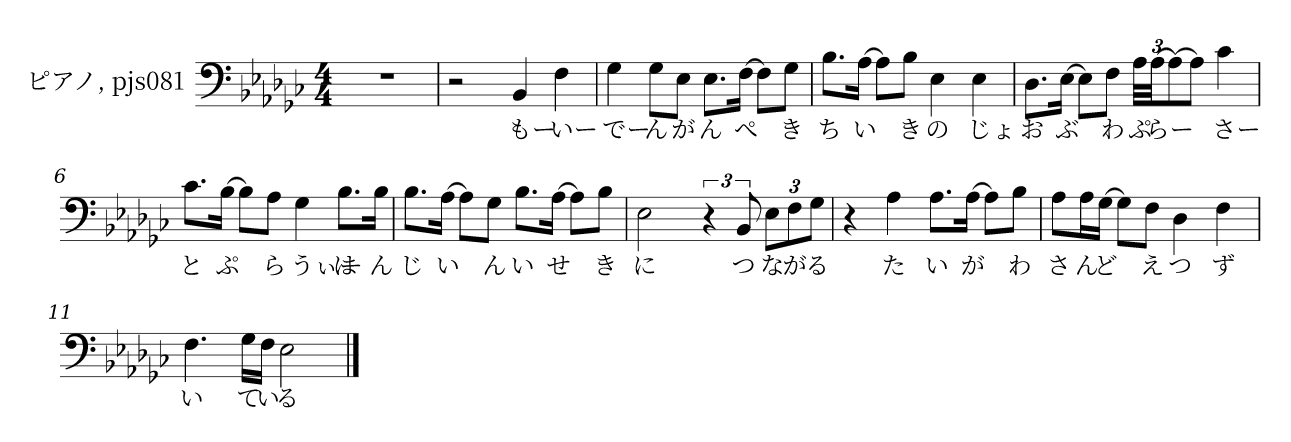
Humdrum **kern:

**kern	**text
*part1	*part1
*staff1	*staff1
*I"ピアノ, pjs081	*
*clefF4	*
*k[b-e-a-d-g-c-]	*
*M4/4	*
*MM130	*
=1	=1
1r	.
=2	=2
2r	.
!	!LO:LY:b
4BB-/	もー
!	!LO:LY:b
4F\	いー
=3	=3
!	!LO:LY:b
4G-\	でー
!	!LO:LY:b
8G-\L	ん
!	!LO:LY:b
8E-\J	が
!	!LO:LY:b
8.E-\L	ん
!	!LO:LY:b
[16F\Jk	ぺ
8F\L]	.
!	!LO:LY:b
8G-\J	き
=4	=4
!	!LO:LY:b
8.B-\L	ち
!	!LO:LY:b
[16A-\Jk	い
8A-\L]	.
!	!LO:LY:b
8B-\J	き
!	!LO:LY:b
4E-\	の
!	!LO:LY:b
4E-\	じょ
=5	=5
!	!LO:LY:b
8.D-\L	お
!	!LO:LY:b
[16E-\Jk	ぶ
8E-\L]	.
!	!LO:LY:b
8F\J	わ
*Xbrackettup	*
!	!LO:LY:b
48A-\LLL	ぷ
!	!LO:LY:b
[48A-\JJ	らー
12A-\_	.
8A-\J]	.
!	!LO:LY:b
4c-\	さー
!!LO:LB:g=z
=6	=6
!	!LO:LY:b
8.c-\L	と
!	!LO:LY:b
[16B-\Jk	ぷ
8B-\L]	.
!	!LO:LY:b
8A-\J	ら
!	!LO:LY:b
4G-\	うぃー
!	!LO:LY:b
8.B-\L	は
!	!LO:LY:b
16B-\Jk	ん
=7	=7
!	!LO:LY:b
8.B-\L	じ
!	!LO:LY:b
[16A-\Jk	い
8A-\L]	.
!	!LO:LY:b
8G-\J	ん
!	!LO:LY:b
8.B-\L	い
!	!LO:LY:b
[16A-\Jk	せ
8A-\L]	.
!	!LO:LY:b
8B-\J	き
=8	=8
!	!LO:LY:b
2E-\	に
*brackettup	*
6r	.
!	!LO:LY:b
12BB-/	つ
*Xbrackettup	*
!	!LO:LY:b
12E-\L	な
!	!LO:LY:b
12F\	が
!	!LO:LY:b
12G-\J	る
=9	=9
4r	.
!	!LO:LY:b
4A-\	た
!	!LO:LY:b
8.A-\L	い
!	!LO:LY:b
[16A-\Jk	が
8A-\L]	.
!	!LO:LY:b
8B-\J	わ
=10	=10
!	!LO:LY:b
8A-\L	さ
!	!LO:LY:b
16A-\L	ん
!	!LO:LY:b
[16G-\JJ	ど
8G-\L]	.
!	!LO:LY:b
8F\J	え
!	!LO:LY:b
4D-\	つ
!	!LO:LY:b
4F\	ず
!!LO:LB:g=z
=11	=11
!	!LO:LY:b
4.F\	い
!	!LO:LY:b
16G-\LL	て
!	!LO:LY:b
16F\JJ	い
!	!LO:LY:b
2E-\	る
==	==
*-	*-
